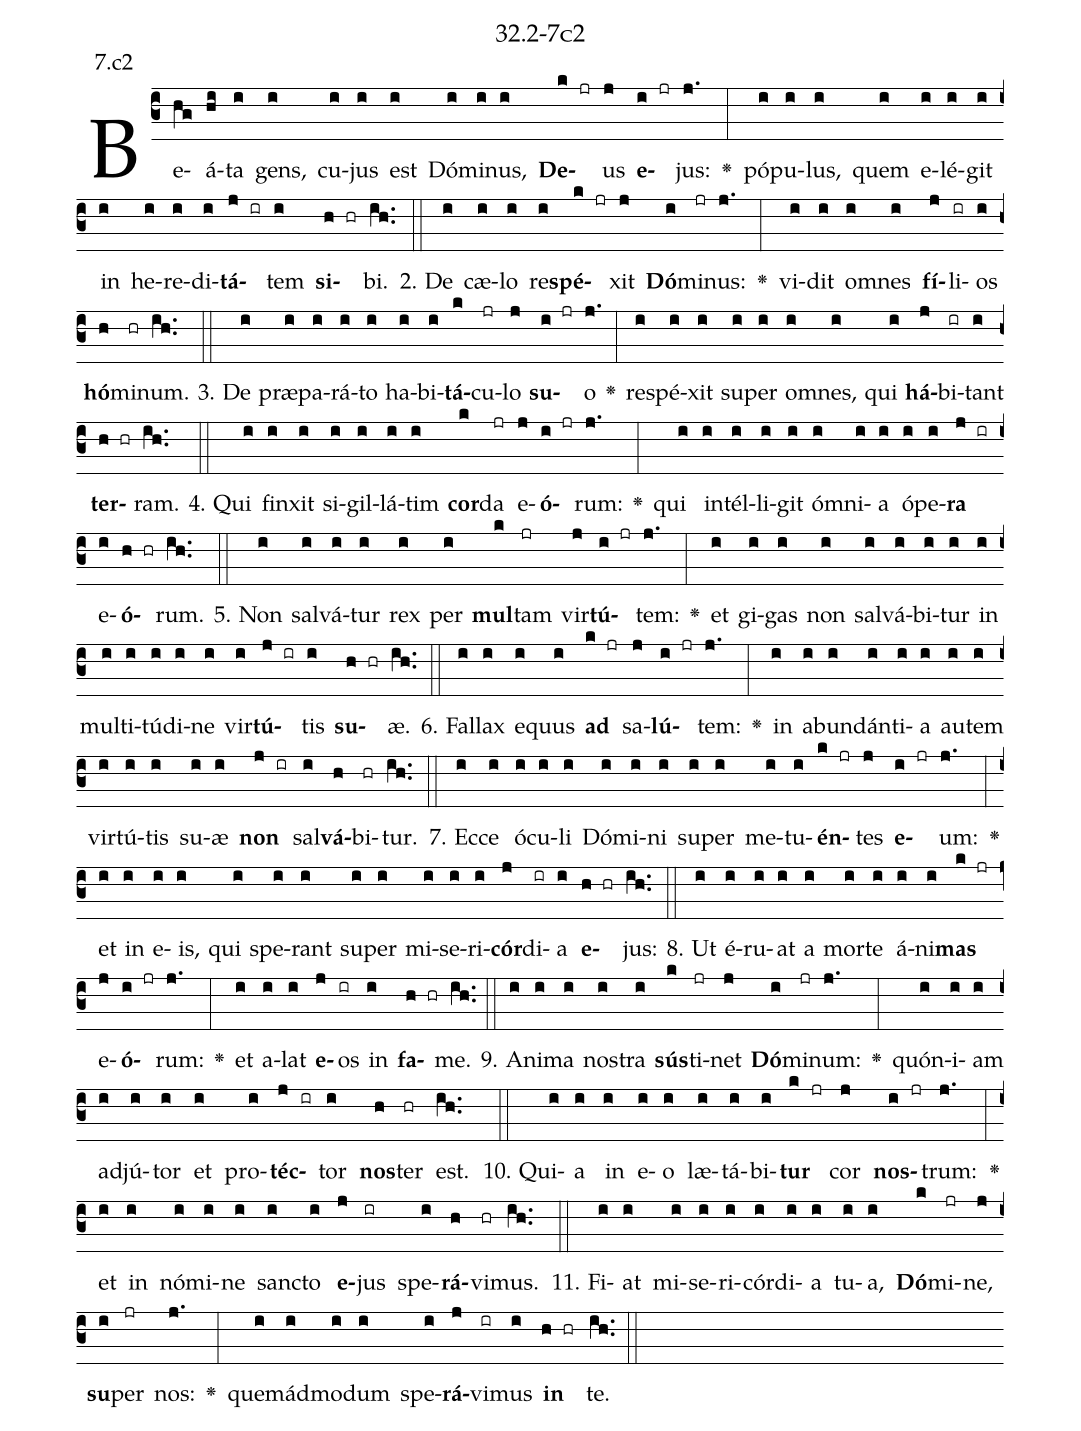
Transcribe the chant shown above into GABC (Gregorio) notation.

name: 32.2-7c2;
annotation: 7.c2;
%%
(c3)Be(hg)á(hi)ta(i) gens,(i) cu(i)jus(i) est(i) Dó(i)mi(i)nus,(i) <b>De</b>(k jr)us(j) <b>e</b>(i jr)jus:(j.) <v>\greheightstar</v>(:) pó(i)pu(i)lus,(i) quem(i) e(i)lé(i)git(i) in(i) he(i)re(i)di(i)<b>tá</b>(j ir)tem(i) <b>si</b>(h hr)bi.(ih..) (::)
2. De(i) cæ(i)lo(i) re(i)<b>spé</b>(k jr)xit(j) <b>Dó</b>(i)mi(jr)nus:(j.) <v>\greheightstar</v>(:) vi(i)dit(i) om(i)nes(i) <b>fí</b>(j)li(ir)os(i) <b>hó</b>(h)mi(hr)num.(ih..) (::)
3. De(i) præ(i)pa(i)rá(i)to(i) ha(i)bi(i)<b>tá</b>(k)cu(jr)lo(j) <b>su</b>(i jr)o(j.) <v>\greheightstar</v>(:) re(i)spé(i)xit(i) su(i)per(i) om(i)nes,(i) qui(i) <b>há</b>(j)bi(ir)tant(i) <b>ter</b>(h hr)ram.(ih..) (::)
4. Qui(i) fin(i)xit(i) si(i)gil(i)lá(i)tim(i) <b>cor</b>(k)da(jr) e(j)<b>ó</b>(i jr)rum:(j.) <v>\greheightstar</v>(:) qui(i) in(i)tél(i)li(i)git(i) óm(i)ni(i)a(i) ó(i)pe(i)<b>ra</b>(j ir) e(i)<b>ó</b>(h hr)rum.(ih..) (::)
5. Non(i) sal(i)vá(i)tur(i) rex(i) per(i) <b>mul</b>(k)tam(jr) vir(j)<b>tú</b>(i jr)tem:(j.) <v>\greheightstar</v>(:) et(i) gi(i)gas(i) non(i) sal(i)vá(i)bi(i)tur(i) in(i) mul(i)ti(i)tú(i)di(i)ne(i) vir(i)<b>tú</b>(j ir)tis(i) <b>su</b>(h hr)æ.(ih..) (::)
6. Fal(i)lax(i) e(i)quus(i) <b>ad</b>(k jr) sa(j)<b>lú</b>(i jr)tem:(j.) <v>\greheightstar</v>(:) in(i) ab(i)un(i)dán(i)ti(i)a(i) au(i)tem(i) vir(i)tú(i)tis(i) su(i)æ(i) <b>non</b>(j ir) sal(i)<b>vá</b>(h)bi(hr)tur.(ih..) (::)
7. Ec(i)ce(i) ó(i)cu(i)li(i) Dó(i)mi(i)ni(i) su(i)per(i) me(i)tu(i)<b>én</b>(k jr)tes(j) <b>e</b>(i jr)um:(j.) <v>\greheightstar</v>(:) et(i) in(i) e(i)is,(i) qui(i) spe(i)rant(i) su(i)per(i) mi(i)se(i)ri(i)<b>cór</b>(j)di(ir)a(i) <b>e</b>(h hr)jus:(ih..) (::)
8. Ut(i) é(i)ru(i)at(i) a(i) mor(i)te(i) á(i)ni(i)<b>mas</b>(k jr) e(j)<b>ó</b>(i jr)rum:(j.) <v>\greheightstar</v>(:) et(i) a(i)lat(i) <b>e</b>(j)os(ir) in(i) <b>fa</b>(h hr)me.(ih..) (::)
9. A(i)ni(i)ma(i) nos(i)tra(i) <b>sús</b>(k)ti(jr)net(j) <b>Dó</b>(i)mi(jr)num:(j.) <v>\greheightstar</v>(:) quón(i)i(i)am(i) ad(i)jú(i)tor(i) et(i) pro(i)<b>téc</b>(j ir)tor(i) <b>nos</b>(h)ter(hr) est.(ih..) (::)
10. Qui(i)a(i) in(i) e(i)o(i) læ(i)tá(i)bi(i)<b>tur</b>(k jr) cor(j) <b>nos</b>(i jr)trum:(j.) <v>\greheightstar</v>(:) et(i) in(i) nó(i)mi(i)ne(i) sanc(i)to(i) <b>e</b>(j)jus(ir) spe(i)<b>rá</b>(h)vi(hr)mus.(ih..) (::)
11. Fi(i)at(i) mi(i)se(i)ri(i)cór(i)di(i)a(i) tu(i)a,(i) <b>Dó</b>(k)mi(jr)ne,(j) <b>su</b>(i)per(jr) nos:(j.) <v>\greheightstar</v>(:) quem(i)ád(i)mo(i)dum(i) spe(i)<b>rá</b>(j)vi(ir)mus(i) <b>in</b>(h hr) te.(ih..) (::)
